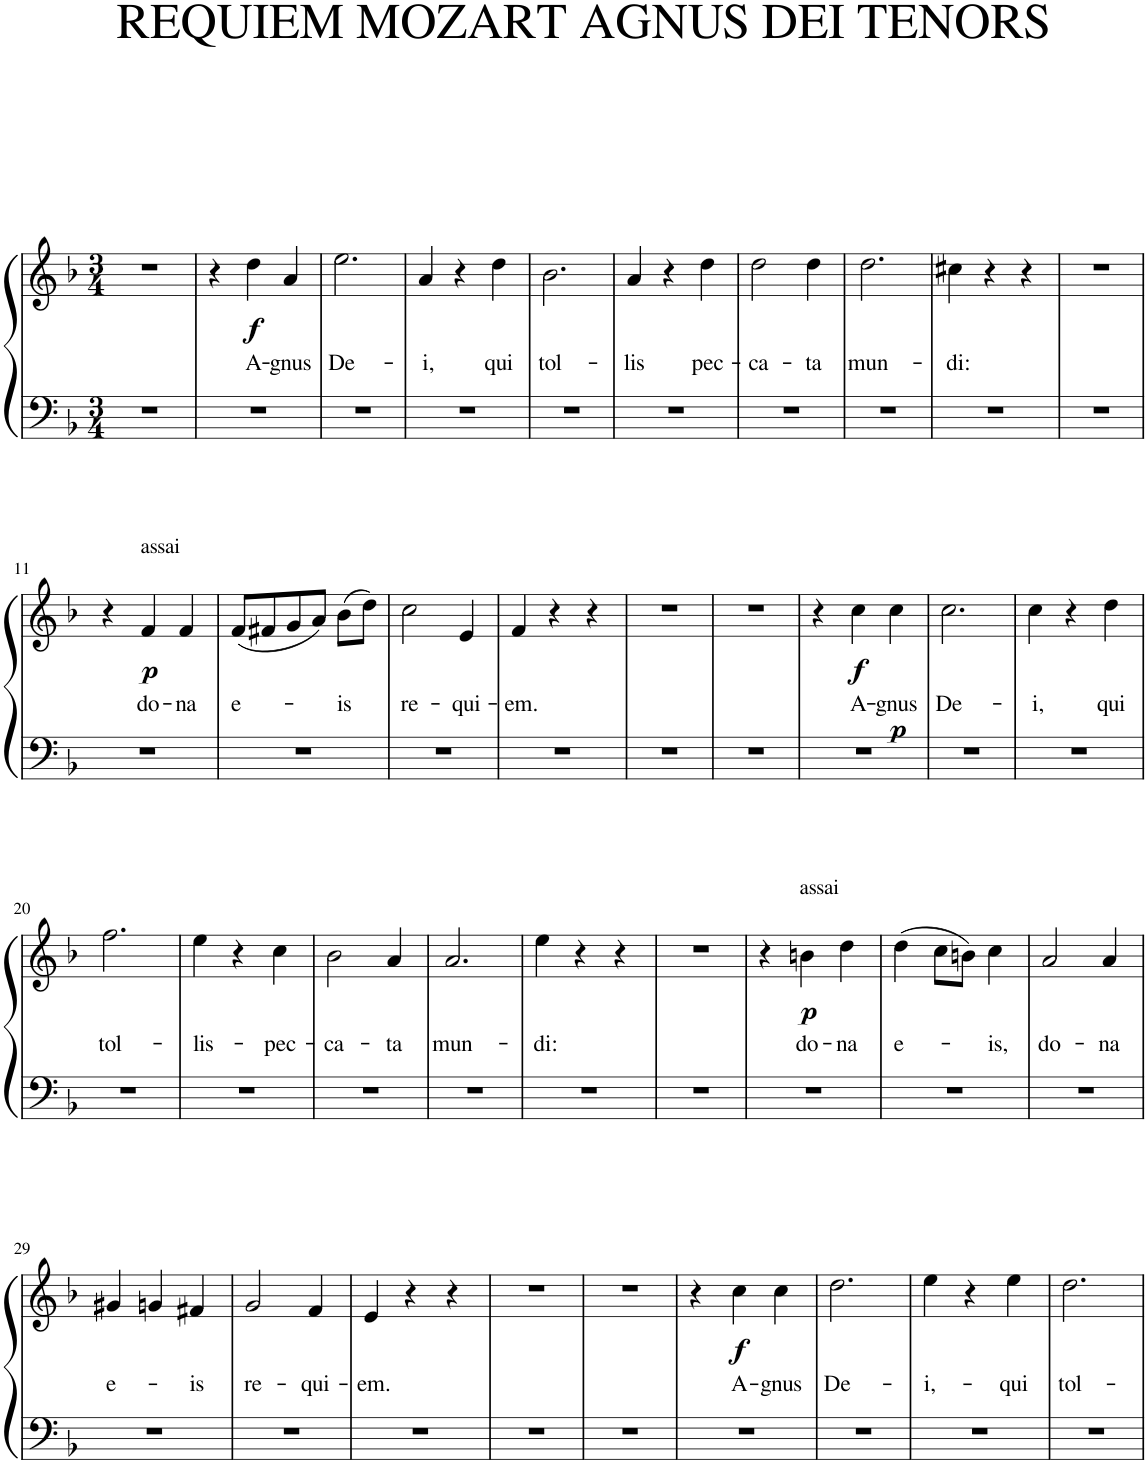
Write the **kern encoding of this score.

**kern	**kern	**text	**dynam
*part1	*part1	*part1	*part1
*staff2	*staff1	*staff1	*staff1/2
*I"Piano	*	*	*
*I'Pno.	*	*	*
*clefF4	*clefG2	*	*
*k[b-]	*k[b-]	*	*
*M3/4	*M3/4	*	*
=1	=1	=1	=1
2.r	2.r	.	.
=2	=2	=2	=2
2.r	4r	.	.
!	!	!LO:LY:b	!LO:DY:b
.	4dd\	A-	f
!	!	!LO:LY:b	!
.	4a/	-gnus	.
=3	=3	=3	=3
!	!	!LO:LY:b	!
2.r	2.ee\	De-	.
=4	=4	=4	=4
!	!	!LO:LY:b	!
2.r	4a/	-i,	.
.	4r	.	.
!	!	!LO:LY:b	!
.	4dd\	qui	.
=5	=5	=5	=5
!	!	!LO:LY:b	!
2.r	2.b-\	tol-	.
=6	=6	=6	=6
!	!	!LO:LY:b	!
2.r	4a/	-lis	.
.	4r	.	.
!	!	!LO:LY:b	!
.	4dd\	pec-	.
=7	=7	=7	=7
!	!	!LO:LY:b	!
2.r	2dd\	-ca-	.
!	!	!LO:LY:b	!
.	4dd\	-ta	.
=8	=8	=8	=8
!	!	!LO:LY:b	!
2.r	2.dd\	mun-	.
=9	=9	=9	=9
!	!	!LO:LY:b	!
2.r	4cc#X\	-di:	.
.	4r	.	.
.	4r	.	.
=10	=10	=10	=10
2.r	2.r	.	.
!!LO:LB:g=z
=11	=11	=11	=11
2.r	4r	.	.
!	!LO:TX:a:t=assai	!	!
!	!	!LO:LY:b	!LO:DY:b
.	4f/	do-	p
!	!	!LO:LY:b	!
.	4f/	-na	.
=12	=12	=12	=12
!	!	!LO:LY:b	!
2.r	(8f/L	e-	.
.	8f#X/	.	.
.	8g/	.	.
.	8a/J)	.	.
!	!	!LO:LY:b	!
.	(8b-\L	-is	.
.	8dd\J)	.	.
=13	=13	=13	=13
!	!	!LO:LY:b	!
2.r	2cc\	re-	.
!	!	!LO:LY:b	!
.	4e/	-qui-	.
=14	=14	=14	=14
!	!	!LO:LY:b	!
2.r	4f/	-em.	.
.	4r	.	.
.	4r	.	.
=15	=15	=15	=15
2.r	2.r	.	.
=16	=16	=16	=16
2.r	2.r	.	.
=17	=17	=17	=17
2.r	4r	.	.
!	!	!LO:LY:b	!LO:DY:b
.	4cc\	A-	f
!	!	!LO:LY:b	!LO:DY:b
.	4cc\	-gnus	p
=18	=18	=18	=18
!	!	!LO:LY:b	!
2.r	2.cc\	De-	.
=19	=19	=19	=19
!	!	!LO:LY:b	!
2.r	4cc\	-i,	.
.	4r	.	.
!	!	!LO:LY:b	!
.	4dd\	qui	.
!!LO:LB:g=z
=20	=20	=20	=20
!	!	!LO:LY:b	!
2.r	2.ff\	tol-	.
=21	=21	=21	=21
!	!	!LO:LY:b	!
2.r	4ee\	-lis-	.
.	4r	.	.
!	!	!LO:LY:b	!
.	4cc\	-pec-	.
=22	=22	=22	=22
!	!	!LO:LY:b	!
2.r	2b-\	-ca-	.
!	!	!LO:LY:b	!
.	4a/	-ta	.
=23	=23	=23	=23
!	!	!LO:LY:b	!
2.r	2.a/	mun-	.
=24	=24	=24	=24
!	!	!LO:LY:b	!
2.r	4ee\	-di:	.
.	4r	.	.
.	4r	.	.
=25	=25	=25	=25
2.r	2.r	.	.
=26	=26	=26	=26
2.r	4r	.	.
!	!LO:TX:a:t=assai	!	!
!	!	!LO:LY:b	!LO:DY:b
.	4bn\	do-	p
!	!	!LO:LY:b	!
.	4dd\	-na	.
=27	=27	=27	=27
!	!	!LO:LY:b	!
2.r	(4dd\	e-	.
.	8cc\L	.	.
.	8bn\J)	.	.
!	!	!LO:LY:b	!
.	4cc\	-is,	.
=28	=28	=28	=28
!	!	!LO:LY:b	!
2.r	2a/	do-	.
!	!	!LO:LY:b	!
.	4a/	-na	.
!!LO:LB:g=z
=29	=29	=29	=29
!	!	!LO:LY:b	!
2.r	4g#X/	e-	.
.	4gn/	.	.
!	!	!LO:LY:b	!
.	4f#X/	-is	.
=30	=30	=30	=30
!	!	!LO:LY:b	!
2.r	2g/	re-	.
!	!	!LO:LY:b	!
.	4f/	-qui-	.
=31	=31	=31	=31
!	!	!LO:LY:b	!
2.r	4e/	-em.	.
.	4r	.	.
.	4r	.	.
=32	=32	=32	=32
2.r	2.r	.	.
=33	=33	=33	=33
2.r	2.r	.	.
=34	=34	=34	=34
2.r	4r	.	.
!	!	!LO:LY:b	!LO:DY:b
.	4cc\	A-	f
!	!	!LO:LY:b	!
.	4cc\	-gnus	.
=35	=35	=35	=35
!	!	!LO:LY:b	!
2.r	2.dd\	De-	.
=36	=36	=36	=36
!	!	!LO:LY:b	!
2.r	4ee\	-i,-	.
.	4r	.	.
!	!	!LO:LY:b	!
.	4ee\	-qui	.
=37	=37	=37	=37
!	!	!LO:LY:b	!
2.r	2.dd\	tol-	.
=	=	=	=
*-	*-	*-	*-
